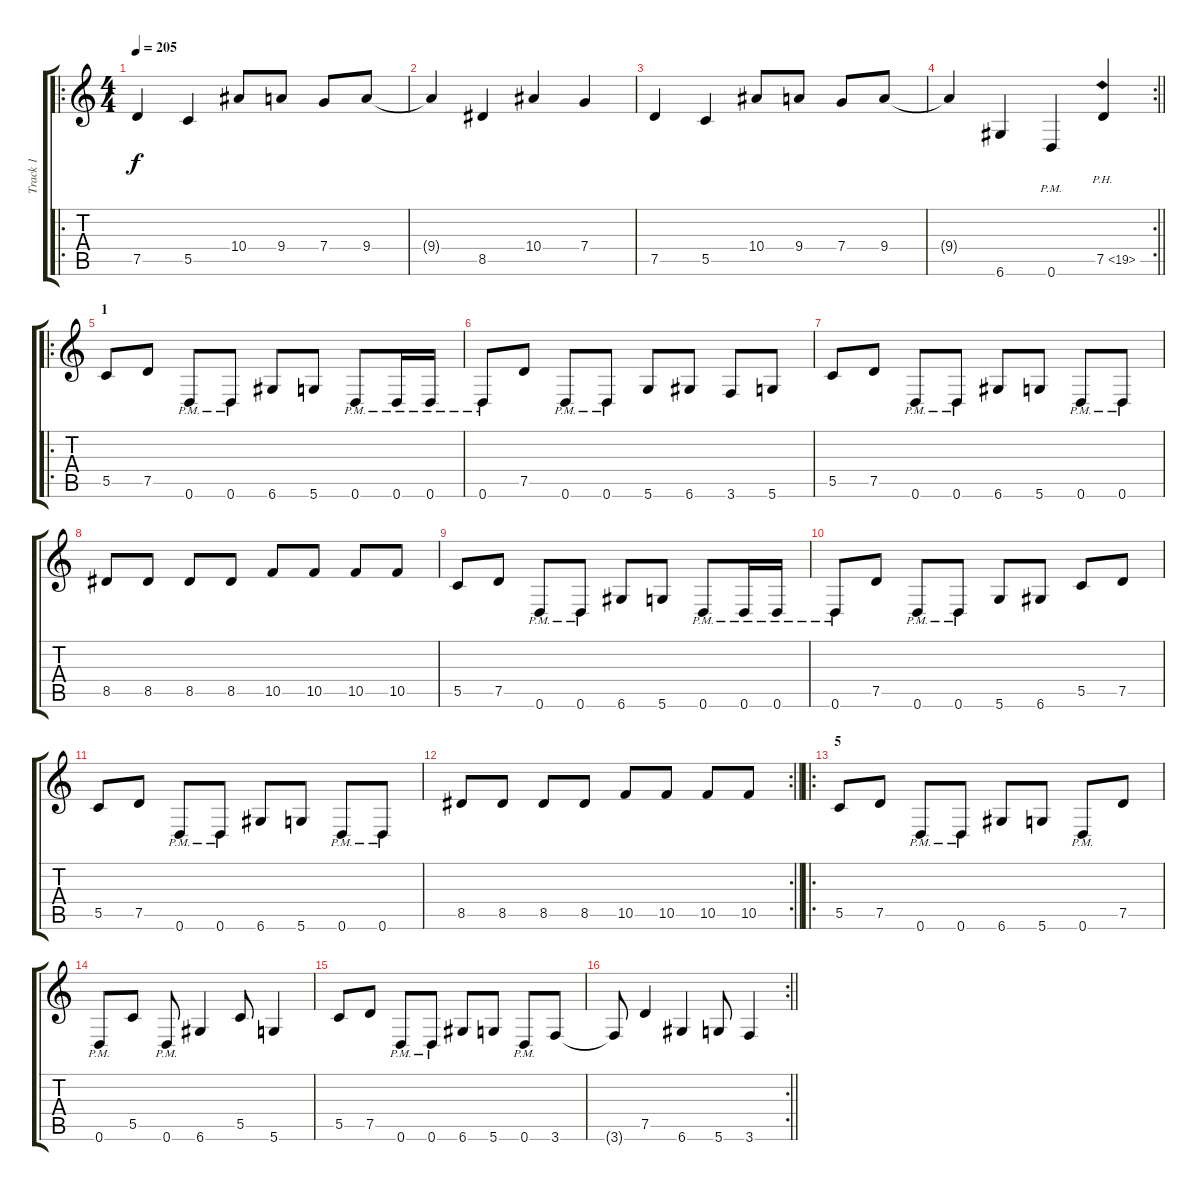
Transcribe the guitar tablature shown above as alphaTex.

\track ("Track 1" "Track 1") {instrument distortionguitar}
\staff {score tabs}
\tuning (D4 A3 F3 C3 G2 D2) {hide}
\ro
\ts (4 4)
\tempo 205
\clef g2
\ks c
7.5.4{dy f} 5.5.4 10.4.8 9.4.8 7.4.8 9.4.8 |
9.4{t}.4 8.5.4 10.4.4 7.4.4 |
7.5.4 5.5.4 10.4.8 9.4.8 7.4.8 9.4.8 |
\rc 2
\barLineRight lightlight
9.4{t}.4 6.6.4 0.6{pm}.4 7.5{ph 12}.4 |
\ro
\section ("" "1")
5.5.8 7.5.8 0.6{pm}.8 0.6{pm}.8 6.6.8 5.6.8 0.6{pm}.8 0.6{pm}.16 0.6{pm}.16 |
0.6{pm}.8 7.5.8 0.6{pm}.8 0.6{pm}.8 5.6.8 6.6.8 3.6.8 5.6.8 |
5.5.8 7.5.8 0.6{pm}.8 0.6{pm}.8 6.6.8 5.6.8 0.6{pm}.8 0.6{pm}.8 |
8.5.8 8.5.8 8.5.8 8.5.8 10.5.8 10.5.8 10.5.8 10.5.8 |
5.5.8 7.5.8 0.6{pm}.8 0.6{pm}.8 6.6.8 5.6.8 0.6{pm}.8 0.6{pm}.16 0.6{pm}.16 |
0.6{pm}.8 7.5.8 0.6{pm}.8 0.6{pm}.8 5.6.8 6.6.8 5.5.8 7.5.8 |
5.5.8 7.5.8 0.6{pm}.8 0.6{pm}.8 6.6.8 5.6.8 0.6{pm}.8 0.6{pm}.8 |
\rc 2
\barLineRight lightlight
8.5.8 8.5.8 8.5.8 8.5.8 10.5.8 10.5.8 10.5.8 10.5.8 |
\ro
\section ("" "5")
5.5.8 7.5.8 0.6{pm}.8 0.6{pm}.8 6.6.8 5.6.8 0.6{pm}.8 7.5.8 |
0.6{pm}.8 5.5.8 0.6{pm}.8 6.6.4 5.5.8 5.6.4 |
5.5.8 7.5.8 0.6{pm}.8 0.6{pm}.8 6.6.8 5.6.8 0.6{pm}.8 3.6.8 |
\rc 2
\barLineRight lightlight
3.6{t}.8 7.5.4 6.6.4 5.6.8 3.6.4
